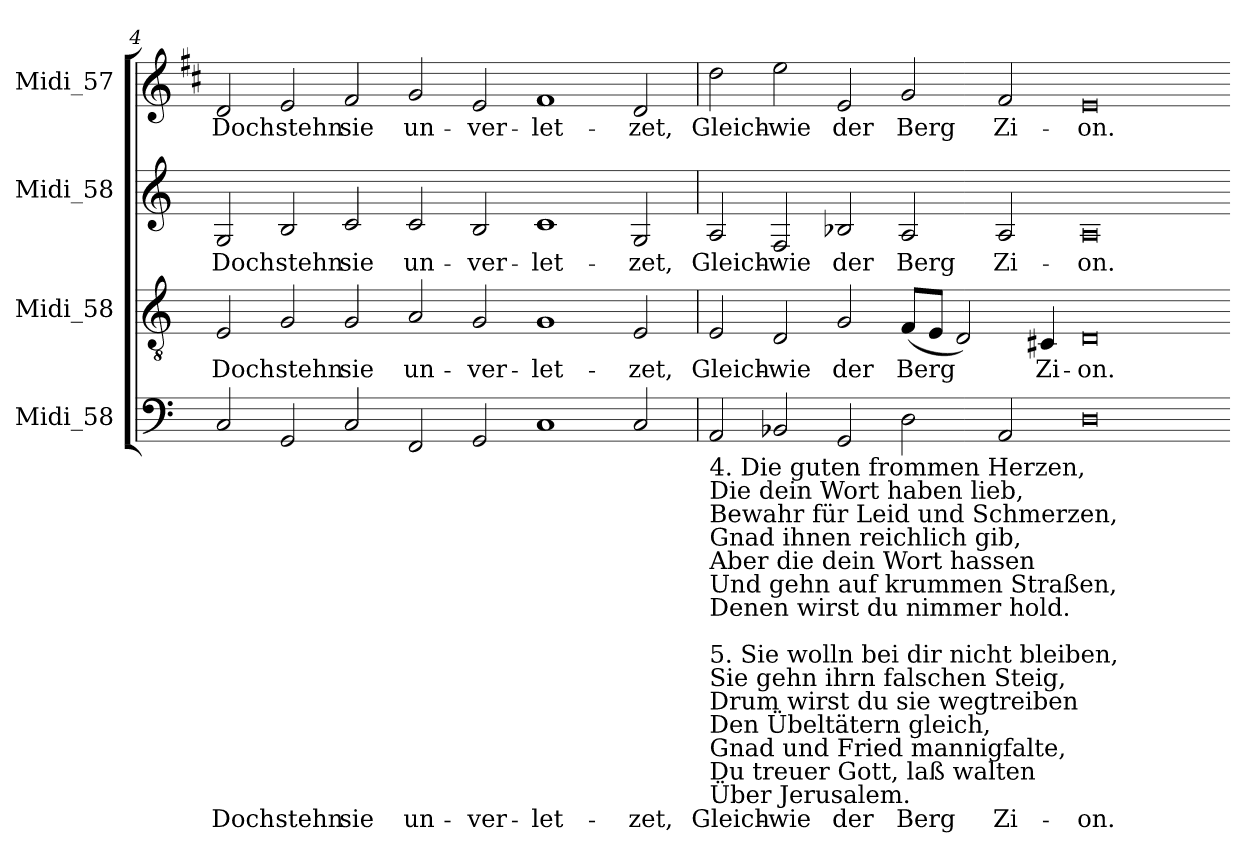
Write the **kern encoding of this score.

**kern	**text	**kern	**text	**kern	**text	**kern	**text
*part4	*part4	*part3	*part3	*part2	*part2	*part1	*part1
*staff4	*staff4	*staff3	*staff3	*staff2	*staff2	*staff1	*staff1
*I"Midi_58	*	*I"Midi_58	*	*I"Midi_58	*	*I"Midi_57	*
*clefF4	*	*clefGv2	*	*clefG2	*	*clefG2	*
*	*	*	*	*	*	*ITrd1c2	*
*k[]	*	*k[]	*	*k[]	*	*k[]	*
*C:	*	*C:	*	*C:	*	*C:	*
=4	=4	=4	=4	=4	=4	=4	=4
!	!LO:LY:b	!	!LO:LY:b	!	!LO:LY:b	!	!LO:LY:b
2C	Doch	2E	Doch	2G	Doch	2c	Doch
!	!LO:LY:b	!	!LO:LY:b	!	!LO:LY:b	!	!LO:LY:b
2GG	stehn	2G	stehn	2B	stehn	2d	stehn
!	!LO:LY:b	!	!LO:LY:b	!	!LO:LY:b	!	!LO:LY:b
2C	sie	2G	sie	2c	sie	2e	sie
!	!LO:LY:b	!	!LO:LY:b	!	!LO:LY:b	!	!LO:LY:b
2FF	un-	2A	un-	2c	un-	2f	un-
!	!LO:LY:b	!	!LO:LY:b	!	!LO:LY:b	!	!LO:LY:b
2GG	-ver-	2G	-ver-	2B	-ver-	2d	-ver-
!	!LO:LY:b	!	!LO:LY:b	!	!LO:LY:b	!	!LO:LY:b
1C	-let-	1G	-let-	1c	-let-	1e	-let-
!	!LO:LY:b	!	!LO:LY:b	!	!LO:LY:b	!	!LO:LY:b
2C	-zet,	2E	-zet,	2G	-zet,	2c	-zet,
=5	=5	=5	=5	=5	=5	=5	=5
!LO:TX:b:t=4. Die guten frommen Herzen,\nDie dein Wort haben lieb,\nBewahr für Leid und Schmerzen,\nGnad ihnen reichlich gib,\nAber die dein Wort hassen\nUnd gehn auf krummen Straßen,\nDenen wirst du nimmer hold.\n\n5. Sie wolln bei dir nicht bleiben,\nSie gehn ihrn falschen Steig,\nDrum wirst du sie wegtreiben\nDen Übeltätern gleich,\nGnad und Fried mannigfalte,\nDu treuer Gott, laß walten\nÜber Jerusalem.	!	!	!	!	!	!	!
!	!LO:LY:b	!	!LO:LY:b	!	!LO:LY:b	!	!LO:LY:b
2AA	Gleich-	2E	Gleich-	2A	Gleich-	2cc	Gleich-
!	!LO:LY:b	!	!LO:LY:b	!	!LO:LY:b	!	!LO:LY:b
2BB-X	-wie	2D	-wie	2F	-wie	2dd	-wie
!	!LO:LY:b	!	!LO:LY:b	!	!LO:LY:b	!	!LO:LY:b
2GG	der	2G	der	2B-X	der	2d	der
!	!LO:LY:b	!	!LO:LY:b	!	!LO:LY:b	!	!LO:LY:b
2D	Berg	(<8FL	Berg	2A	Berg	2f	Berg
.	.	8EJ	.	.	.	.	.
.	.	2D)	.	.	.	.	.
!	!LO:LY:b	!	!	!	!LO:LY:b	!	!LO:LY:b
2AA	Zi-	.	.	2A	Zi-	2e	Zi-
!	!	!	!LO:LY:b	!	!	!	!
.	.	4C#X	Zi-	.	.	.	.
!	!LO:LY:b	!	!LO:LY:b	!	!LO:LY:b	!	!LO:LY:b
0D	-on.	0D	-on.	0A	-on.	0d	-on.
=-	=-	=-	=-	=-	=-	=-	=-
*-	*-	*-	*-	*-	*-	*-	*-
